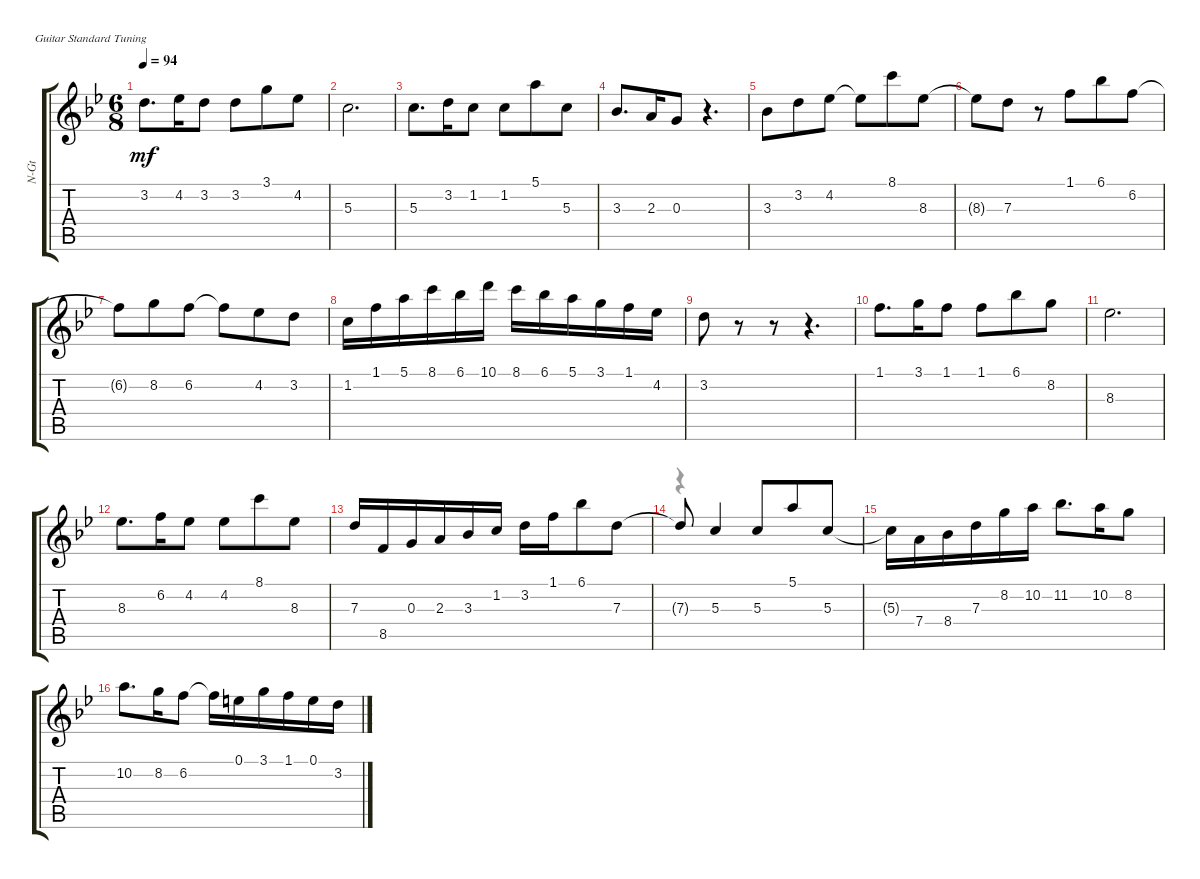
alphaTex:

\defaultSystemsLayout 4
\track ("Nylon Guitar" "N-Gt") {instrument acousticguitarnylon}
\staff {score tabs}
\tuning (E4 B3 G3 D3 A2 E2)
\voice
\ts (6 8)
\tempo 94
\clef g2
\ks gminor
3.2.8{d dy mf instrument acousticguitarnylon} 4.2.16 3.2.8 3.2.8 3.1.8 4.2.8 |
5.3.2{d} |
5.3.8{d} 3.2.16 1.2.8 1.2.8 5.1.8 5.3.8 |
3.3.8{d} 2.3.16 0.3.8 r.4{d} |
3.3.8 3.2.8 4.2.8 4.2{t}.8 8.1.8 8.3.8 |
8.3{t}.8 7.3.8 r.8 1.1.8 6.1.8 6.2.8 |
6.2{t}.8 8.2.8 6.2.8 6.2{t}.8 4.2.8 3.2.8 |
1.2.16 1.1.16 5.1.16 8.1.16 6.1.16 10.1.16 8.1.16 6.1.16 5.1.16 3.1.16 1.1.16 4.2.16 |
3.2.8 r.8 r.8 r.4{d} |
1.1.8{d} 3.1.16 1.1.8 1.1.8 6.1.8 8.2.8 |
8.3.2{d} |
8.3.8{d} 6.2.16 4.2.8 4.2.8 8.1.8 8.3.8 |
7.3.16 8.5.16 0.3.16 2.3.16 3.3.16 1.2.16 3.2.16 1.1.16 6.1.8 7.3.8 |
7.3{t}.8 5.3.4 5.3.8 5.1.8 5.3.8 |
5.3{t}.16 7.4.16 8.4.16 7.3.16 8.2.16 10.2.16 11.2.8{d} 10.2.16 8.2.8 |
10.2.8{d} 8.2.16 6.2.8 6.2{t}.16 0.1.16 3.1.16 1.1.16 0.1.16 3.2.16
\voice
\clef g2
\ottava regular
\simile none
\ks gminor
|
|
|
|
|
|
|
|
|
|
|
|
|
r.4 |
|
